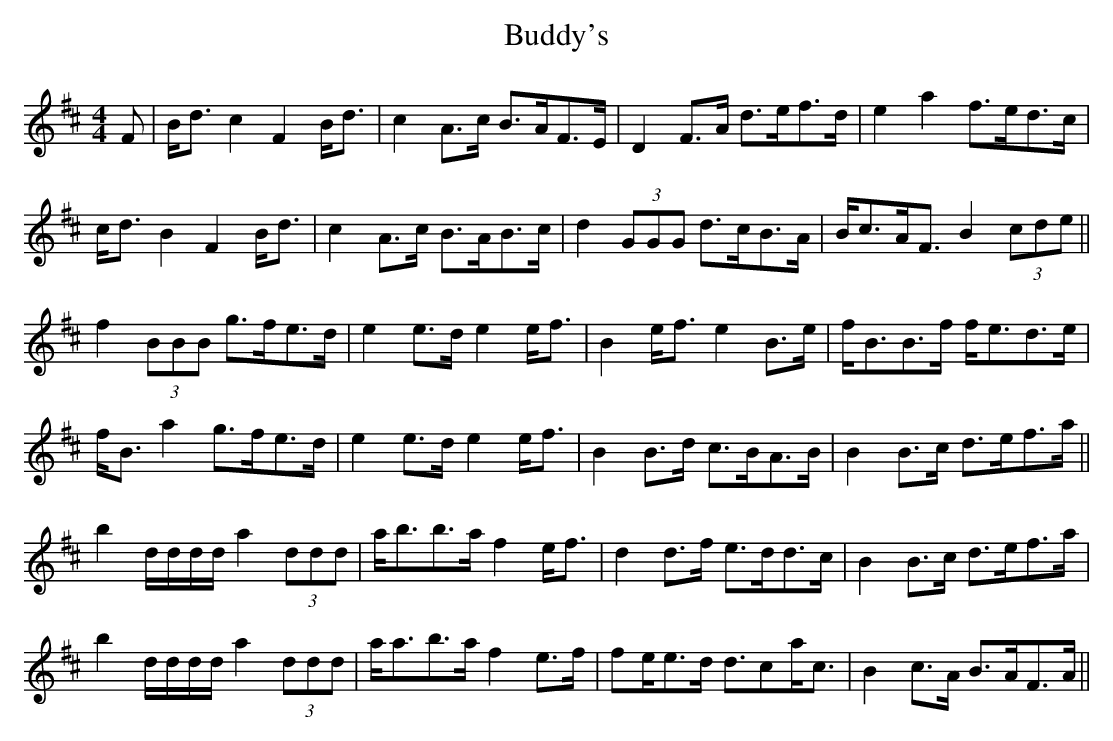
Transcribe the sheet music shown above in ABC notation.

X:1
T: Buddy's
M: 4/4
L: 1/8
K: Bmin
F|B<d c2 F2 B<d|c2 A>c B>AF>E|D2F>A d>ef>d|e2a2 f>ed>c|
c<d B2 F2 B<d|c2 A>c B>AB>c|d2 (3GGG d>cB>A|B<cA<F B2 (3cde||
f2 (3BBB g>fe>d|e2 e>d e2 e<f|B2 e<f e2 B>e|f<BB>f f<ed>e|
f<B a2 g>fe>d|e2 e>d e2 e<f|B2 B>d c>BA>B|B2 B>c d>ef>a||
b2 d/d/d/d/ a2 (3ddd|a<bb>a f2 e<f|d2 d>f e>dd>c|B2 B>c d>ef>a|
b2 d/d/d/d/ a2 (3ddd|a<ab>a f2 e>f|fe<ed <dca<c|B2 c>A B>AF>A||
